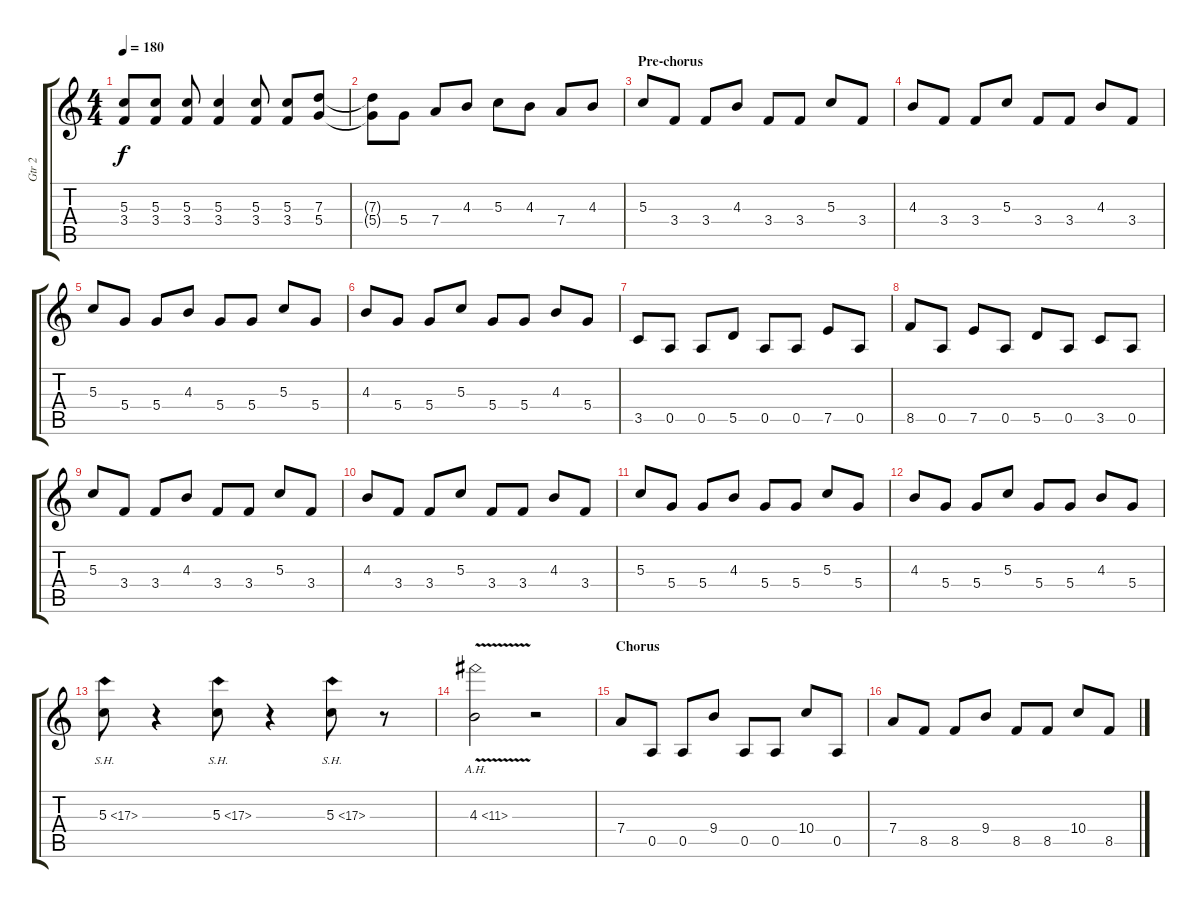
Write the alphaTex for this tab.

\track ("Gtr 2" "Gtr 2") {instrument distortionguitar}
\staff {score tabs}
\tuning (E4 B3 G3 D3 A2 E2) {hide}
\ts (4 4)
\tempo 180
\clef g2
\ks c
(5.3 3.4).8{dy f} (5.3 3.4).8 (5.3 3.4).8 (5.3 3.4).4 (5.3 3.4).8 (5.3 3.4).8 (7.3 5.4).8 |
(7.3{t} 5.4{t}).8 5.4.8 7.4.8 4.3.8 5.3.8 4.3.8 7.4.8 4.3.8 |
\section ("" "Pre-chorus")
5.3.8 3.4.8 3.4.8 4.3.8 3.4.8 3.4.8 5.3.8 3.4.8 |
4.3.8 3.4.8 3.4.8 5.3.8 3.4.8 3.4.8 4.3.8 3.4.8 |
5.3.8 5.4.8 5.4.8 4.3.8 5.4.8 5.4.8 5.3.8 5.4.8 |
4.3.8 5.4.8 5.4.8 5.3.8 5.4.8 5.4.8 4.3.8 5.4.8 |
3.5.8 0.5.8 0.5.8 5.5.8 0.5.8 0.5.8 7.5.8 0.5.8 |
8.5.8 0.5.8 7.5.8 0.5.8 5.5.8 0.5.8 3.5.8 0.5.8 |
5.3.8 3.4.8 3.4.8 4.3.8 3.4.8 3.4.8 5.3.8 3.4.8 |
4.3.8 3.4.8 3.4.8 5.3.8 3.4.8 3.4.8 4.3.8 3.4.8 |
5.3.8 5.4.8 5.4.8 4.3.8 5.4.8 5.4.8 5.3.8 5.4.8 |
4.3.8 5.4.8 5.4.8 5.3.8 5.4.8 5.4.8 4.3.8 5.4.8 |
5.3{sh 12}.8 r.4 5.3{sh 12}.8 r.4 5.3{sh 12}.8 r.8 |
4.3{ah 7 v}.2 r.2 |
\section ("" "Chorus")
7.4.8 0.5.8 0.5.8 9.4.8 0.5.8 0.5.8 10.4.8 0.5.8 |
7.4.8 8.5.8 8.5.8 9.4.8 8.5.8 8.5.8 10.4.8 8.5.8
